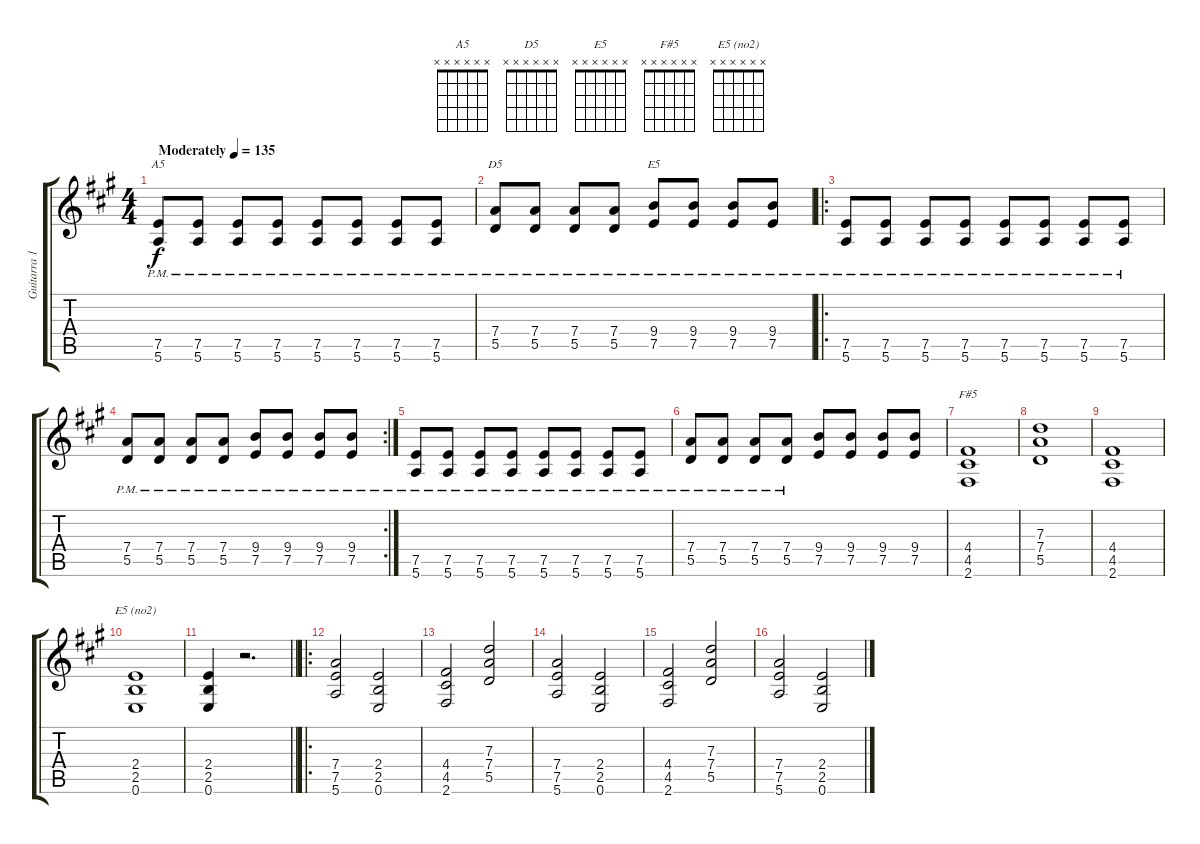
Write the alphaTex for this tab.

\track ("Guitarra 1" "Guitarra 1") {instrument electricguitarclean}
\staff {score tabs}
\tuning (E4 B3 G3 D3 A2 E2) {hide}
\chord ("A5" x x x x x x)
\chord ("D5" x x x x x x)
\chord ("E5" x x x x x x)
\chord ("F#5" x x x x x x)
\chord ("E5 (no2)" x x x x x x)
\ts (4 4)
\tempo (135 "Moderately")
\clef g2
\ks a
(7.5{pm} 5.6{pm}).8{ch "A5" dy f instrument electricguitarclean} (7.5{pm} 5.6{pm}).8 (7.5{pm} 5.6{pm}).8 (7.5{pm} 5.6{pm}).8 (7.5{pm} 5.6{pm}).8 (7.5{pm} 5.6{pm}).8 (7.5{pm} 5.6{pm}).8 (7.5{pm} 5.6{pm}).8 |
(7.4{pm} 5.5{pm}).8{ch "D5"} (7.4{pm} 5.5{pm}).8 (7.4{pm} 5.5{pm}).8 (7.4{pm} 5.5{pm}).8 (9.4{pm} 7.5{pm}).8{ch "E5"} (9.4{pm} 7.5{pm}).8 (9.4{pm} 7.5{pm}).8 (9.4{pm} 7.5{pm}).8 |
\ro
(7.5{pm} 5.6{pm}).8 (7.5{pm} 5.6{pm}).8 (7.5{pm} 5.6{pm}).8 (7.5{pm} 5.6{pm}).8 (7.5{pm} 5.6{pm}).8 (7.5{pm} 5.6{pm}).8 (7.5{pm} 5.6{pm}).8 (7.5{pm} 5.6{pm}).8 |
\rc 2
(7.4{pm} 5.5{pm}).8 (7.4{pm} 5.5{pm}).8 (7.4{pm} 5.5{pm}).8 (7.4{pm} 5.5{pm}).8 (9.4{pm} 7.5{pm}).8 (9.4{pm} 7.5{pm}).8 (9.4{pm} 7.5{pm}).8 (9.4{pm} 7.5{pm}).8 |
(7.5{pm} 5.6{pm}).8 (7.5{pm} 5.6{pm}).8 (7.5{pm} 5.6{pm}).8 (7.5{pm} 5.6{pm}).8 (7.5{pm} 5.6{pm}).8 (7.5{pm} 5.6{pm}).8 (7.5{pm} 5.6{pm}).8 (7.5{pm} 5.6{pm}).8 |
(7.4{pm} 5.5{pm}).8 (7.4{pm} 5.5{pm}).8 (7.4{pm} 5.5{pm}).8 (7.4{pm} 5.5{pm}).8 (9.4 7.5).8{instrument electricguitarclean} (9.4 7.5).8 (9.4 7.5).8 (9.4 7.5).8 |
(4.4 4.5 2.6).1{ch "F#5"} |
(7.3 7.4 5.5).1 |
(4.4 4.5 2.6).1 |
(2.4 2.5 0.6).1{ch "E5 (no2)"} |
\barLineRight lightlight
(2.4 2.5 0.6).4 r.2{d} |
\ro
(7.4 7.5 5.6).2 (2.4 2.5 0.6).2 |
(4.4 4.5 2.6).2 (7.3 7.4 5.5).2 |
(7.4 7.5 5.6).2 (2.4 2.5 0.6).2 |
(4.4 4.5 2.6).2 (7.3 7.4 5.5).2 |
(7.4 7.5 5.6).2 (2.4 2.5 0.6).2
